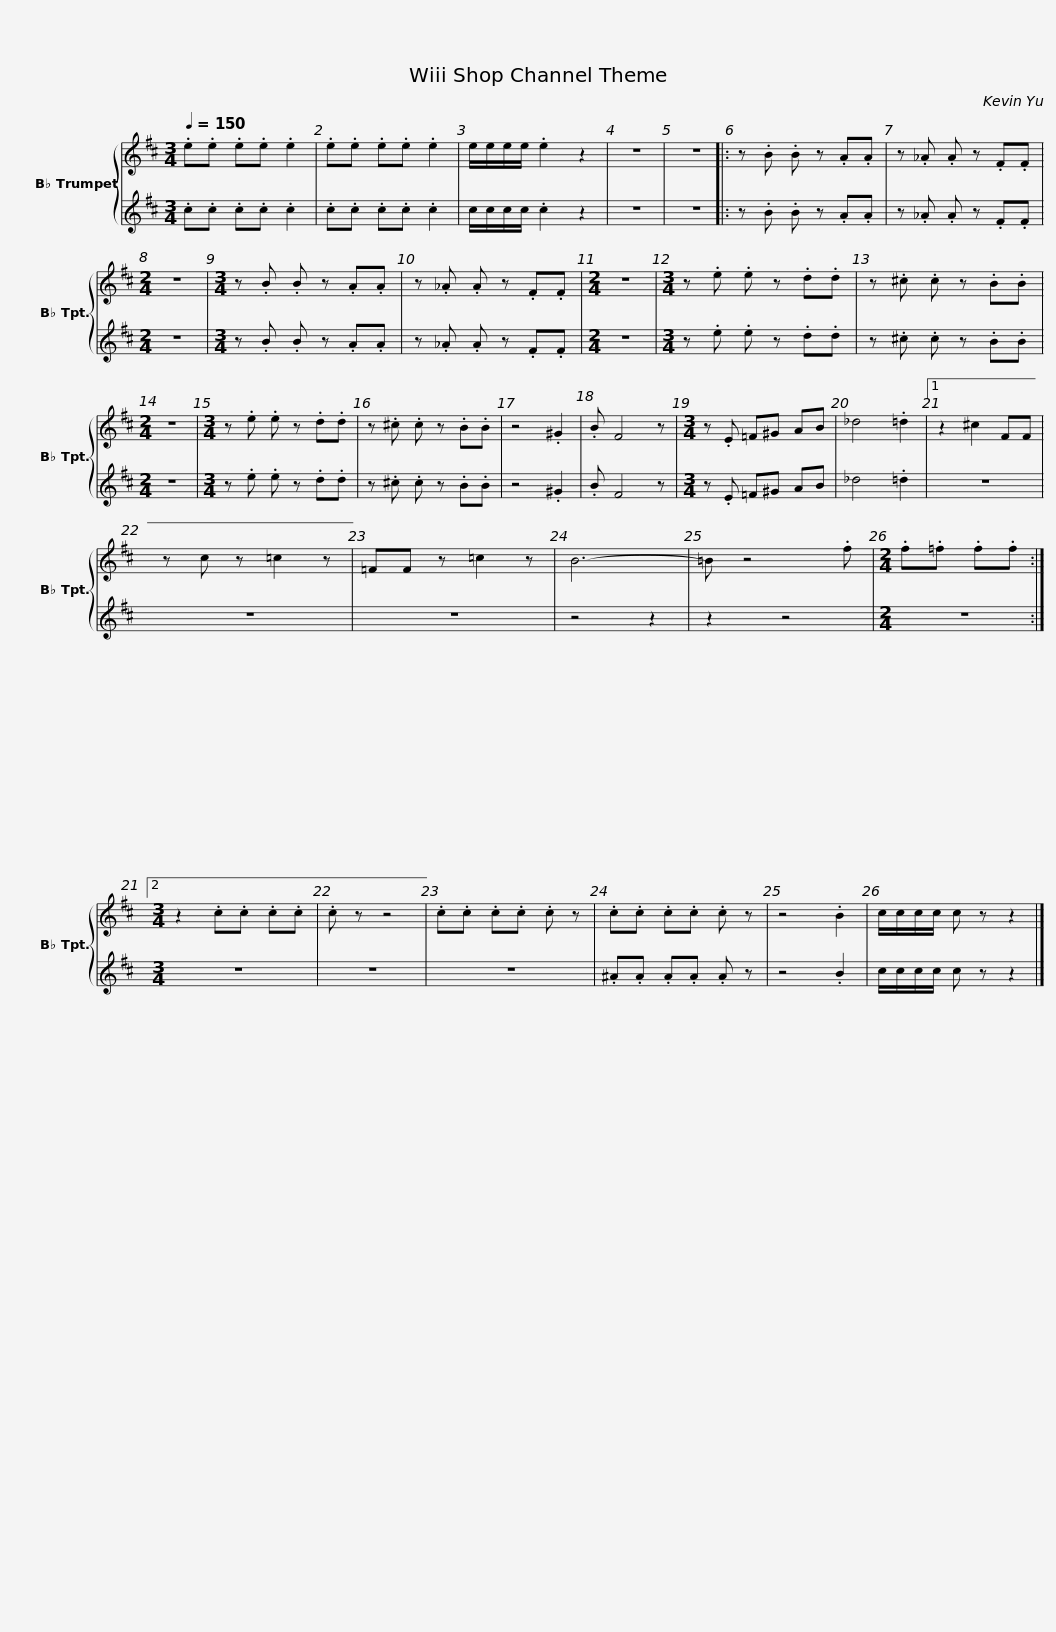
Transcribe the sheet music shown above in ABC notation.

X:1
%%score { 1 | 2 }
L:1/8
Q:1/4=150
M:3/4
I:linebreak $
K:none
V:1 treble transpose=-2
V:2 treble transpose="-2 "
V:1
[K:D] .e.e .e.e .e2 | .e.e .e.e .e2 | e/e/e/e/ .e2 z2 | z6 | z6 |: %5
 z .B .B z .A.A | z ._A .A z .F.F |[M:2/4] z4 |$[M:3/4] z .B .B z .A.A | z ._A .A z .F.F | %10
[M:2/4] z4 |[M:3/4] z .e .e z .d.d | z .^c .c z .B.B |[M:2/4] z4 |[M:3/4] z .e .e z .d.d |$ %15
 z .^c .c z .B.B | z4 .^G2 | .B F4 z |[M:3/4] z .E =F^G AB | _d4 .=d2 |1 %20
 z2 ^c2 FF | z c z =c2 z | =FF z =c2 z | B6- |$ =B z4 .f | %25
[M:2/4] .f.=f .f.f :|2[M:3/4] z2 .c.c .c.c | .c z z4 | .c.c .c.c .c z | .c.c .c.c .c z | %30
 z4 .B2 | c/c/c/c/ c z z2 |] %32
V:2
[K:D] .c.c .c.c .c2 | .c.c .c.c .c2 | c/c/c/c/ .c2 z2 | z6 | z6 |: %5
 z .B .B z .A.A | z ._A .A z .F.F |[M:2/4] z4 |$[M:3/4] z .B .B z .A.A | z ._A .A z .F.F | %10
[M:2/4] z4 |[M:3/4] z .e .e z .d.d | z .^c .c z .B.B |[M:2/4] z4 |[M:3/4] z .e .e z .d.d |$ %15
 z .^c .c z .B.B | z4 .^G2 | .B F4 z |[M:3/4] z .E =F^G AB | _d4 .=d2 |1 %20
 z6 | z6 | z6 | z4 z2 |$ z2 z4 | %25
[M:2/4] z4 :|2[M:3/4] z6 | z6 | z6 | .^A.A .A.A .A z | %30
 z4 .B2 | c/c/c/c/ c z z2 |] %32
